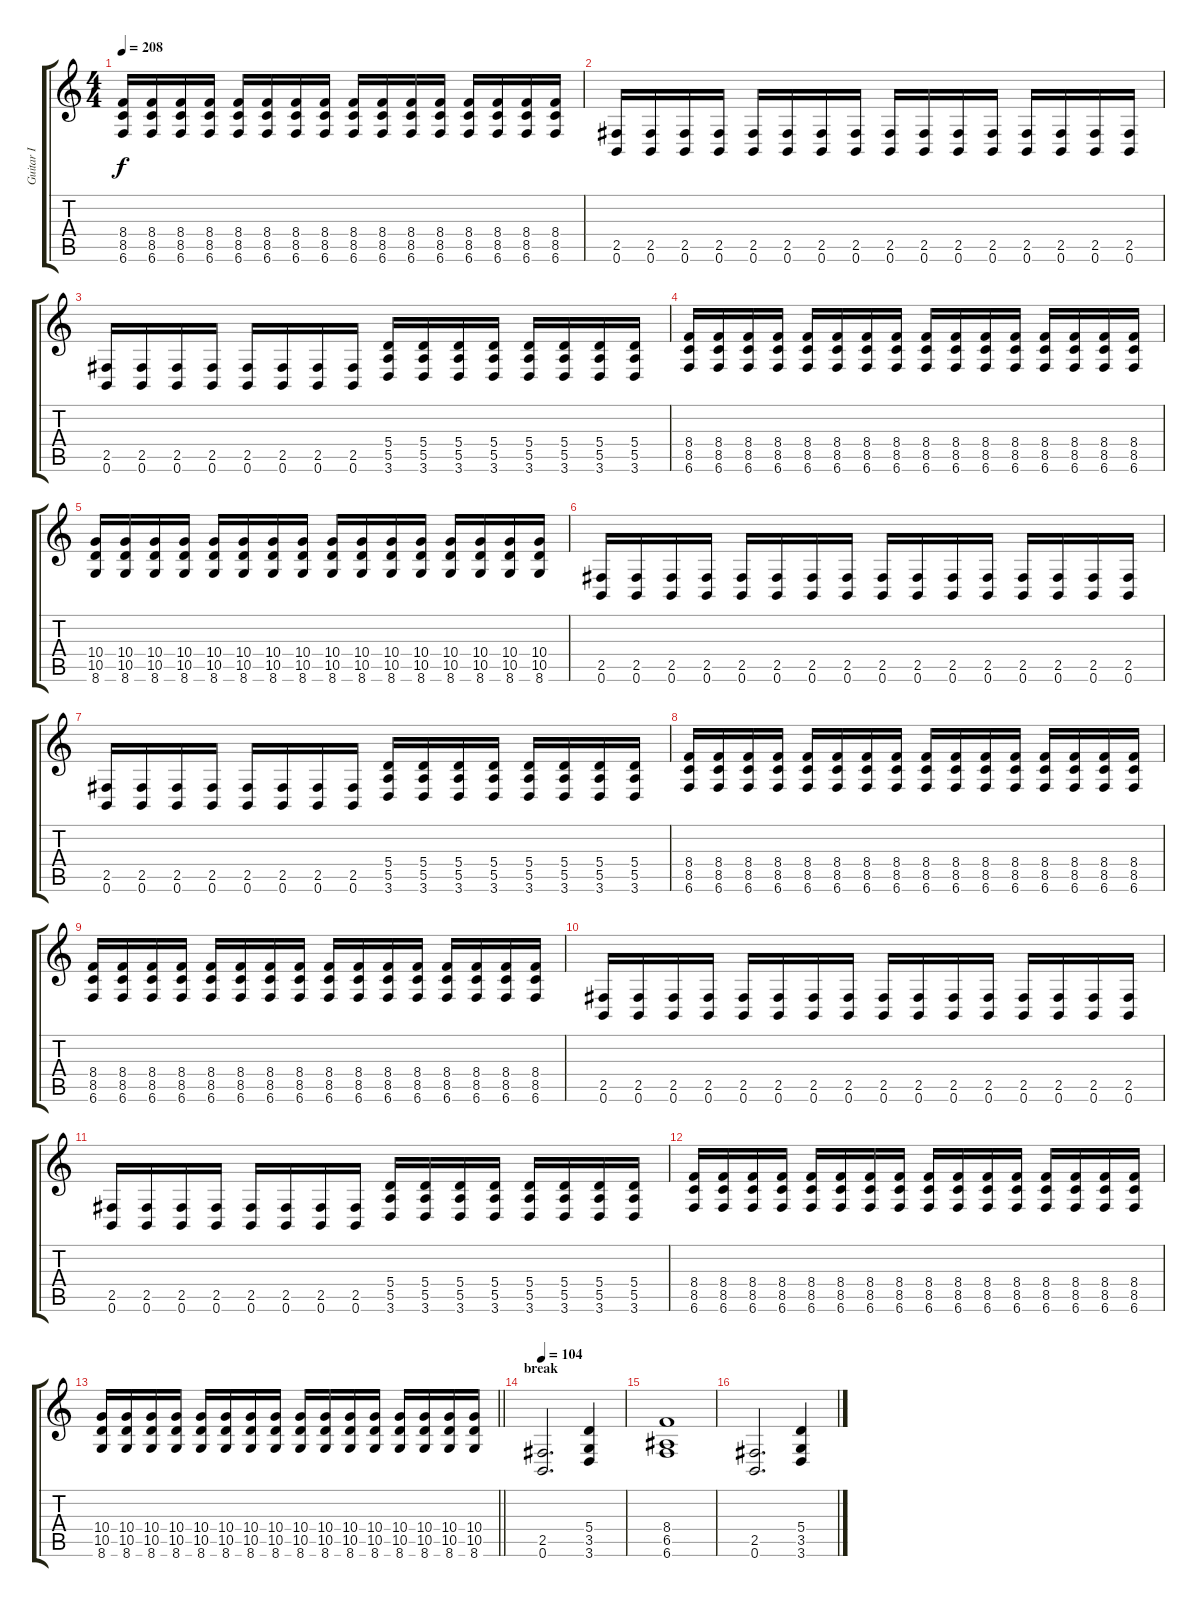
\track ("Guitar I" "Guitar I") {instrument distortionguitar}
\staff {score tabs}
\tuning (B3 Gb3 D3 A2 E2 B1) {hide}
\ts (4 4)
\tempo 208
\clef g2
\ks c
(8.4 8.5 6.6).16{dy f} (8.4 8.5 6.6).16 (8.4 8.5 6.6).16 (8.4 8.5 6.6).16 (8.4 8.5 6.6).16 (8.4 8.5 6.6).16 (8.4 8.5 6.6).16 (8.4 8.5 6.6).16 (8.4 8.5 6.6).16 (8.4 8.5 6.6).16 (8.4 8.5 6.6).16 (8.4 8.5 6.6).16 (8.4 8.5 6.6).16 (8.4 8.5 6.6).16 (8.4 8.5 6.6).16 (8.4 8.5 6.6).16 |
(2.5 0.6).16 (2.5 0.6).16 (2.5 0.6).16 (2.5 0.6).16 (2.5 0.6).16 (2.5 0.6).16 (2.5 0.6).16 (2.5 0.6).16 (2.5 0.6).16 (2.5 0.6).16 (2.5 0.6).16 (2.5 0.6).16 (2.5 0.6).16 (2.5 0.6).16 (2.5 0.6).16 (2.5 0.6).16 |
(2.5 0.6).16 (2.5 0.6).16 (2.5 0.6).16 (2.5 0.6).16 (2.5 0.6).16 (2.5 0.6).16 (2.5 0.6).16 (2.5 0.6).16 (5.4 5.5 3.6).16 (5.4 5.5 3.6).16 (5.4 5.5 3.6).16 (5.4 5.5 3.6).16 (5.4 5.5 3.6).16 (5.4 5.5 3.6).16 (5.4 5.5 3.6).16 (5.4 5.5 3.6).16 |
(8.4 8.5 6.6).16 (8.4 8.5 6.6).16 (8.4 8.5 6.6).16 (8.4 8.5 6.6).16 (8.4 8.5 6.6).16 (8.4 8.5 6.6).16 (8.4 8.5 6.6).16 (8.4 8.5 6.6).16 (8.4 8.5 6.6).16 (8.4 8.5 6.6).16 (8.4 8.5 6.6).16 (8.4 8.5 6.6).16 (8.4 8.5 6.6).16 (8.4 8.5 6.6).16 (8.4 8.5 6.6).16 (8.4 8.5 6.6).16 |
(10.4 10.5 8.6).16 (10.4 10.5 8.6).16 (10.4 10.5 8.6).16 (10.4 10.5 8.6).16 (10.4 10.5 8.6).16 (10.4 10.5 8.6).16 (10.4 10.5 8.6).16 (10.4 10.5 8.6).16 (10.4 10.5 8.6).16 (10.4 10.5 8.6).16 (10.4 10.5 8.6).16 (10.4 10.5 8.6).16 (10.4 10.5 8.6).16 (10.4 10.5 8.6).16 (10.4 10.5 8.6).16 (10.4 10.5 8.6).16 |
(2.5 0.6).16 (2.5 0.6).16 (2.5 0.6).16 (2.5 0.6).16 (2.5 0.6).16 (2.5 0.6).16 (2.5 0.6).16 (2.5 0.6).16 (2.5 0.6).16 (2.5 0.6).16 (2.5 0.6).16 (2.5 0.6).16 (2.5 0.6).16 (2.5 0.6).16 (2.5 0.6).16 (2.5 0.6).16 |
(2.5 0.6).16 (2.5 0.6).16 (2.5 0.6).16 (2.5 0.6).16 (2.5 0.6).16 (2.5 0.6).16 (2.5 0.6).16 (2.5 0.6).16 (5.4 5.5 3.6).16 (5.4 5.5 3.6).16 (5.4 5.5 3.6).16 (5.4 5.5 3.6).16 (5.4 5.5 3.6).16 (5.4 5.5 3.6).16 (5.4 5.5 3.6).16 (5.4 5.5 3.6).16 |
(8.4 8.5 6.6).16 (8.4 8.5 6.6).16 (8.4 8.5 6.6).16 (8.4 8.5 6.6).16 (8.4 8.5 6.6).16 (8.4 8.5 6.6).16 (8.4 8.5 6.6).16 (8.4 8.5 6.6).16 (8.4 8.5 6.6).16 (8.4 8.5 6.6).16 (8.4 8.5 6.6).16 (8.4 8.5 6.6).16 (8.4 8.5 6.6).16 (8.4 8.5 6.6).16 (8.4 8.5 6.6).16 (8.4 8.5 6.6).16 |
(8.4 8.5 6.6).16 (8.4 8.5 6.6).16 (8.4 8.5 6.6).16 (8.4 8.5 6.6).16 (8.4 8.5 6.6).16 (8.4 8.5 6.6).16 (8.4 8.5 6.6).16 (8.4 8.5 6.6).16 (8.4 8.5 6.6).16 (8.4 8.5 6.6).16 (8.4 8.5 6.6).16 (8.4 8.5 6.6).16 (8.4 8.5 6.6).16 (8.4 8.5 6.6).16 (8.4 8.5 6.6).16 (8.4 8.5 6.6).16 |
(2.5 0.6).16 (2.5 0.6).16 (2.5 0.6).16 (2.5 0.6).16 (2.5 0.6).16 (2.5 0.6).16 (2.5 0.6).16 (2.5 0.6).16 (2.5 0.6).16 (2.5 0.6).16 (2.5 0.6).16 (2.5 0.6).16 (2.5 0.6).16 (2.5 0.6).16 (2.5 0.6).16 (2.5 0.6).16 |
(2.5 0.6).16 (2.5 0.6).16 (2.5 0.6).16 (2.5 0.6).16 (2.5 0.6).16 (2.5 0.6).16 (2.5 0.6).16 (2.5 0.6).16 (5.4 5.5 3.6).16 (5.4 5.5 3.6).16 (5.4 5.5 3.6).16 (5.4 5.5 3.6).16 (5.4 5.5 3.6).16 (5.4 5.5 3.6).16 (5.4 5.5 3.6).16 (5.4 5.5 3.6).16 |
(8.4 8.5 6.6).16 (8.4 8.5 6.6).16 (8.4 8.5 6.6).16 (8.4 8.5 6.6).16 (8.4 8.5 6.6).16 (8.4 8.5 6.6).16 (8.4 8.5 6.6).16 (8.4 8.5 6.6).16 (8.4 8.5 6.6).16 (8.4 8.5 6.6).16 (8.4 8.5 6.6).16 (8.4 8.5 6.6).16 (8.4 8.5 6.6).16 (8.4 8.5 6.6).16 (8.4 8.5 6.6).16 (8.4 8.5 6.6).16 |
\barLineRight lightlight
(10.4 10.5 8.6).16 (10.4 10.5 8.6).16 (10.4 10.5 8.6).16 (10.4 10.5 8.6).16 (10.4 10.5 8.6).16 (10.4 10.5 8.6).16 (10.4 10.5 8.6).16 (10.4 10.5 8.6).16 (10.4 10.5 8.6).16 (10.4 10.5 8.6).16 (10.4 10.5 8.6).16 (10.4 10.5 8.6).16 (10.4 10.5 8.6).16 (10.4 10.5 8.6).16 (10.4 10.5 8.6).16 (10.4 10.5 8.6).16 |
\section ("" "break")
\tempo 104
(2.5 0.6).2{d} (5.4 3.5 3.6).4 |
(8.4 6.5 6.6).1 |
(2.5 0.6).2{d} (5.4 3.5 3.6).4
